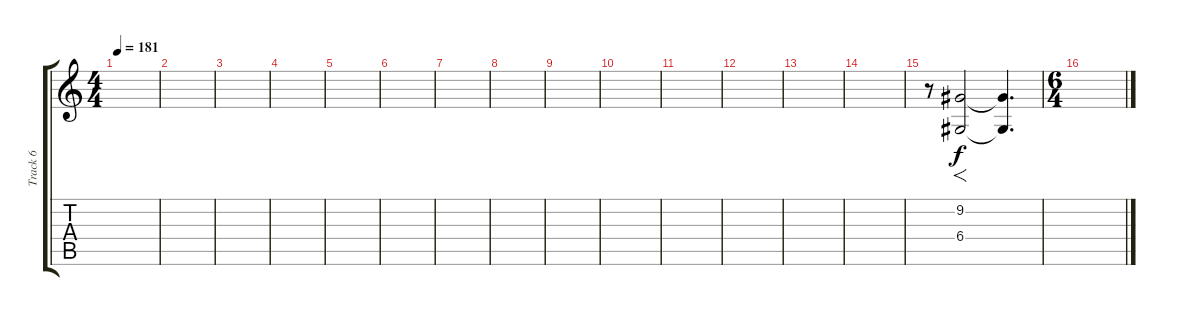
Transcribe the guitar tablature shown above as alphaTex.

\track ("Track 6" "Track 6") {instrument pad4choir}
\staff {score tabs}
\tuning (E4 B3 G3 D3 A2 E2) {hide}
\ts (4 4)
\tempo 181
\clef g2
\ks c
|
|
|
|
|
|
|
|
|
|
|
|
|
|
r.8 (9.2 6.4).2{f volume 7 instrument reversecymbal} (9.2{t} 6.4{t}).4{d} |
\ts (6 4)
